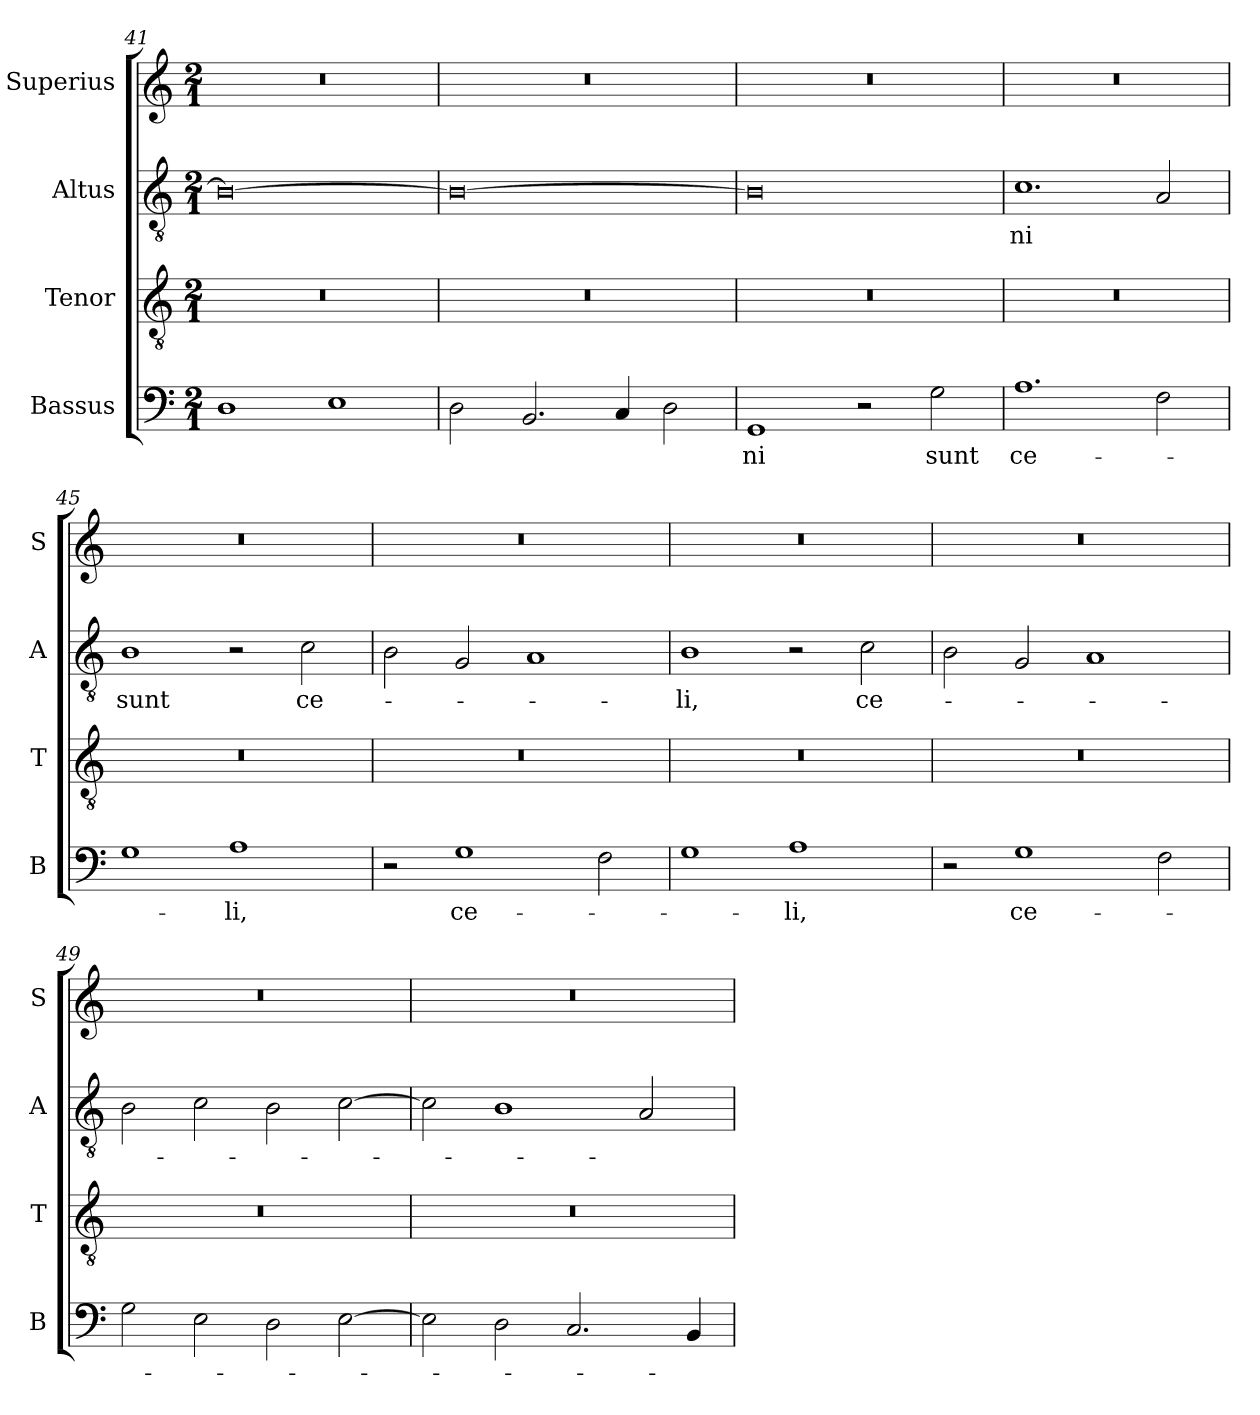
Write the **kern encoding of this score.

**kern	**text	**kern	**kern	**text	**kern
*part4	*part4	*part3	*part2	*part2	*part1
*staff4	*staff4	*staff3	*staff2	*staff2	*staff1
*I"Bassus	*	*I"Tenor	*I"Altus	*	*I"Superius
*I'B	*	*I'T	*I'A	*	*I'S
*clefF4	*	*clefGv2	*clefGv2	*	*clefG2
*k[]	*	*k[]	*k[]	*	*k[]
*M2/1	*	*M2/1	*M2/1	*	*M2/1
=41	=41	=41	=41	=41	=41
1D	.	0r	0B_	.	0r
1E	.	.	.	.	.
=42	=42	=42	=42	=42	=42
2D	.	0r	0B_	.	0r
2.BB	.	.	.	.	.
4C	.	.	.	.	.
2D	.	.	.	.	.
=43	=43	=43	=43	=43	=43
1GG	-ni	0r	0B]	.	0r
2r	.	.	.	.	.
2G	sunt	.	.	.	.
=44	=44	=44	=44	=44	=44
!	!LO:LY:i	!	!	!	!
1.A	ce-	0r	1.c	-ni	0r
2F	.	.	2A	.	.
=45	=45	=45	=45	=45	=45
1G	.	0r	1B	sunt	0r
!	!LO:LY:i	!	!	!	!
1A	-li,	.	2r	.	.
!	!	!	!	!LO:LY:i	!
.	.	.	2c	ce-	.
=46	=46	=46	=46	=46	=46
2r	.	0r	2B	.	0r
!	!LO:LY:i	!	!	!	!
1G	ce-	.	2G	.	.
.	.	.	1A	.	.
2F	.	.	.	.	.
=47	=47	=47	=47	=47	=47
!	!	!	!	!LO:LY:i	!
1G	.	0r	1B	-li,	0r
!	!LO:LY:i	!	!	!	!
1A	-li,	.	2r	.	.
.	.	.	2c	ce-	.
=48	=48	=48	=48	=48	=48
2r	.	0r	2B	.	0r
1G	ce-	.	2G	.	.
.	.	.	1A	.	.
2F	.	.	.	.	.
=49	=49	=49	=49	=49	=49
2G	.	0r	2B	.	0r
2E	.	.	2c	.	.
2D	.	.	2B	.	.
[2E	.	.	[2c	.	.
=50	=50	=50	=50	=50	=50
2E]	.	0r	2c]	.	0r
2D	.	.	1B	.	.
2.C	.	.	.	.	.
.	.	.	2A	.	.
4BB	.	.	.	.	.
=	=	=	=	=	=
*-	*-	*-	*-	*-	*-
